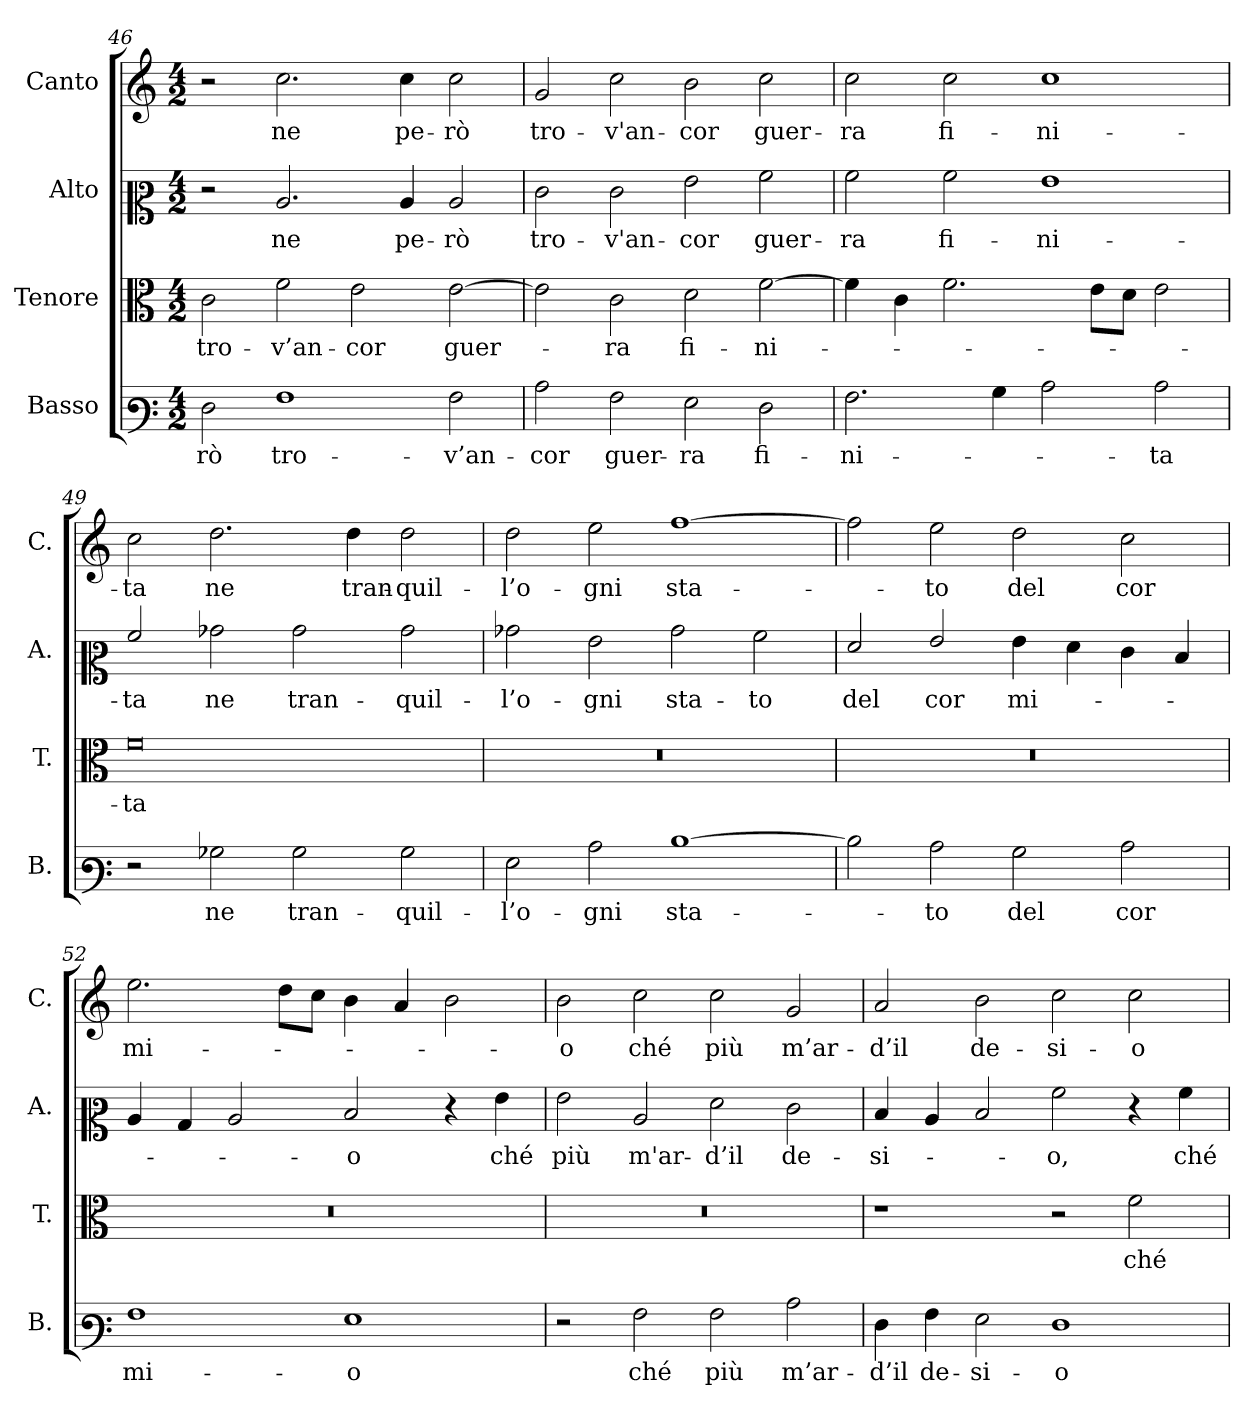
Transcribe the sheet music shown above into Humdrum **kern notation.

**kern	**text	**kern	**text	**kern	**text	**kern	**text
*part4	*part4	*part3	*part3	*part2	*part2	*part1	*part1
*staff4	*staff4	*staff3	*staff3	*staff2	*staff2	*staff1	*staff1
*I"Basso	*	*I"Tenore	*	*I"Alto	*	*I"Canto	*
*I'B.	*	*I'T.	*	*I'A.	*	*I'C.	*
*clefF3	*	*clefC3	*	*clefC2	*	*clefG2	*
*k[]	*	*k[]	*	*k[]	*	*k[]	*
*M4/2	*	*M4/2	*	*M4/2	*	*M4/2	*
=46	=46	=46	=46	=46	=46	=46	=46
!	!LO:LY:b	!	!LO:LY:b	!	!	!	!
2F\	-rò	2c\	tro-	2r	.	2r	.
!	!LO:LY:b	!	!LO:LY:b	!	!LO:LY:b	!	!LO:LY:b
1A	tro-	2f\	-v’an-	2.c/	ne	2.cc\	ne
!	!	!	!LO:LY:b	!	!	!	!
.	.	2e\	-cor	.	.	.	.
!	!	!	!	!	!LO:LY:b	!	!LO:LY:b
.	.	.	.	4c/	pe-	4cc\	pe-
!	!LO:LY:b	!	!LO:LY:b	!	!LO:LY:b	!	!LO:LY:b
2A\	-v’an-	[2e\	guer-	2c/	-rò	2cc\	-rò
=47	=47	=47	=47	=47	=47	=47	=47
!	!LO:LY:b	!	!	!	!LO:LY:b	!	!LO:LY:b
2c\	-cor	2e\]	.	2e\	tro-	2g/	-tro-
!	!LO:LY:b	!	!LO:LY:b	!	!LO:LY:b	!	!LO:LY:b
2A\	guer-	2c\	-ra	2e\	-v'an-	2cc\	-v'an-
!	!LO:LY:b	!	!LO:LY:b	!	!LO:LY:b	!	!LO:LY:b
2G\	-ra	2d\	fi-	2g\	-cor	2b\	-cor
!	!LO:LY:b	!	!LO:LY:b	!	!LO:LY:b	!	!LO:LY:b
2F\	fi-	[2f\	-ni-	2a\	guer-	2cc\	guer-
!!LO:LB:g=z
=48	=48	=48	=48	=48	=48	=48	=48
!	!LO:LY:b	!	!	!	!LO:LY:b	!	!LO:LY:b
2.A\	-ni-	4f\]	.	2a\	-ra	2cc\	-ra
.	.	4c\	.	.	.	.	.
!	!	!	!	!	!LO:LY:b	!	!LO:LY:b
.	.	2.f\	.	2a\	fi-	2cc\	fi-
4B\	.	.	.	.	.	.	.
!	!	!	!	!	!LO:LY:b	!	!LO:LY:b
2c\	.	.	.	1g	-ni-	1cc	-ni-
.	.	8e\L	.	.	.	.	.
.	.	8d\J	.	.	.	.	.
!	!LO:LY:b	!	!	!	!	!	!
2c\	-ta	2e\	.	.	.	.	.
=49	=49	=49	=49	=49	=49	=49	=49
!	!	!	!LO:LY:b	!	!LO:LY:b	!	!LO:LY:b
2r	.	0f	-ta	2a/	-ta	2cc\	-ta
!	!LO:LY:b	!	!	!	!LO:LY:b	!	!LO:LY:b
2B-X\	-ne	.	.	2b-X\	ne	2.dd\	ne
!	!LO:LY:b	!	!	!	!LO:LY:b	!	!
2B-\	tran-	.	.	2b-\	tran-	.	.
!	!	!	!	!	!	!	!LO:LY:b
.	.	.	.	.	.	4dd\	tran-
!	!LO:LY:b	!	!	!	!LO:LY:b	!	!LO:LY:b
2B-\	-quil-	.	.	2b-\	-quil-	2dd\	-quil-
=50	=50	=50	=50	=50	=50	=50	=50
!	!LO:LY:b	!	!	!	!LO:LY:b	!	!LO:LY:b
2G\	-l’o-	0r	.	2b-X\	-l’o-	2dd\	-l’o-
!	!LO:LY:b	!	!	!	!LO:LY:b	!	!LO:LY:b
2c\	-gni	.	.	2g\	-gni	2ee\	-gni
!	!LO:LY:b	!	!	!	!LO:LY:b	!	!LO:LY:b
[1d	sta-	.	.	2b-\	sta-	[1ff	sta-
!	!	!	!	!	!LO:LY:b	!	!
.	.	.	.	2a\	-to	.	.
=51	=51	=51	=51	=51	=51	=51	=51
!	!	!	!	!	!LO:LY:b	!	!
2d\]	.	0r	.	2f/	del	2ff\]	.
!	!LO:LY:b	!	!	!	!LO:LY:b	!	!LO:LY:b
2c\	-to	.	.	2g/	cor	2ee\	-to
!	!LO:LY:b	!	!	!	!LO:LY:b	!	!LO:LY:b
2B\	del	.	.	4g\	mi-	2dd\	del
.	.	.	.	4f\	.	.	.
!	!LO:LY:b	!	!	!	!	!	!LO:LY:b
2c\	cor	.	.	4e\	.	2cc\	cor
.	.	.	.	4d/	.	.	.
!!LO:LB:g=z
=52	=52	=52	=52	=52	=52	=52	=52
!	!LO:LY:b	!	!	!	!	!	!LO:LY:b
1A	mi-	0r	.	4c/	.	2.ee\	mi-
.	.	.	.	4B/	.	.	.
.	.	.	.	2c/	.	.	.
.	.	.	.	.	.	8dd\L	.
.	.	.	.	.	.	8cc\J	.
!	!LO:LY:b	!	!	!	!LO:LY:b	!	!
1G	-o	.	.	2d/	-o	4b\	.
.	.	.	.	.	.	4a/	.
.	.	.	.	4r	.	2b\	.
!	!	!	!	!	!LO:LY:b	!	!
.	.	.	.	4g\	ché	.	.
=53	=53	=53	=53	=53	=53	=53	=53
!	!	!	!	!	!LO:LY:b	!	!LO:LY:b
2r	.	0r	.	2g\	più	2b\	-o
!	!LO:LY:b	!	!	!	!LO:LY:b	!	!LO:LY:b
2A\	-ché	.	.	2c/	m'ar-	2cc\	ché
!	!LO:LY:b	!	!	!	!LO:LY:b	!	!LO:LY:b
2A\	più	.	.	2f\	-d’il	2cc\	più
!	!LO:LY:b	!	!	!	!LO:LY:b	!	!LO:LY:b
2c\	m’ar-	.	.	2e\	de-	2g/	m’ar-
=54	=54	=54	=54	=54	=54	=54	=54
!	!LO:LY:b	!	!	!	!LO:LY:b	!	!LO:LY:b
4F\	-d’il	1r	.	4d/	-si-	2a/	-d’il
!	!LO:LY:b	!	!	!	!	!	!
4A\	de-	.	.	4c/	.	.	.
!	!LO:LY:b	!	!	!	!	!	!LO:LY:b
2G\	-si-	.	.	2d/	.	2b\	de-
!	!LO:LY:b	!	!	!	!LO:LY:b	!	!LO:LY:b
1F	-o	2r	.	2a\	-o,	2cc\	-si-
!	!	!	!LO:LY:b	!	!	!	!LO:LY:b
.	.	2f\	ché	4r	.	2cc\	-o
!	!	!	!	!	!LO:LY:b	!	!
.	.	.	.	4a\	ché	.	.
=	=	=	=	=	=	=	=
*-	*-	*-	*-	*-	*-	*-	*-
